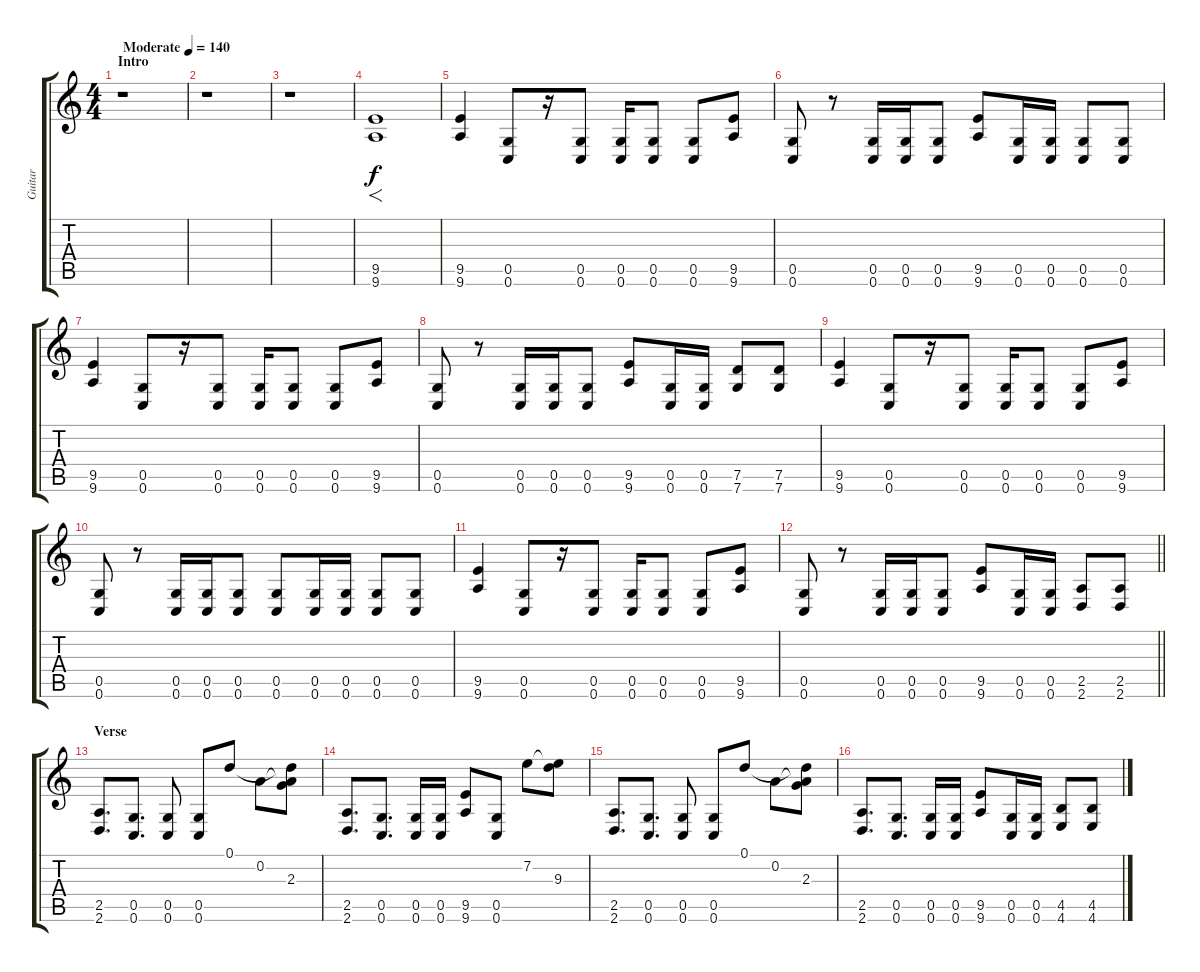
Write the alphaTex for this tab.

\track ("Guitar " "Guitar ") {instrument distortionguitar}
\staff {score tabs}
\tuning (D4 A3 F3 C3 G2 C2) {hide}
\ts (4 4)
\section ("" "Intro")
\tempo (140 "Moderate")
\clef g2
\ks c
r.1{dy f instrument distortionguitar} |
r.1 |
r.1 |
(9.5 9.6).1{f} |
(9.5 9.6).4 (0.5 0.6).8 r.16 (0.5 0.6).8 (0.5 0.6).16 (0.5 0.6).8 (0.5 0.6).8 (9.5 9.6).8 |
(0.5 0.6).8 r.8 (0.5 0.6).16 (0.5 0.6).16 (0.5 0.6).8 (9.5 9.6).8 (0.5 0.6).16 (0.5 0.6).16 (0.5 0.6).8 (0.5 0.6).8 |
(9.5 9.6).4 (0.5 0.6).8 r.16 (0.5 0.6).8 (0.5 0.6).16 (0.5 0.6).8 (0.5 0.6).8 (9.5 9.6).8 |
(0.5 0.6).8 r.8 (0.5 0.6).16 (0.5 0.6).16 (0.5 0.6).8 (9.5 9.6).8 (0.5 0.6).16 (0.5 0.6).16 (7.5 7.6).8 (7.5 7.6).8 |
(9.5 9.6).4 (0.5 0.6).8 r.16 (0.5 0.6).8 (0.5 0.6).16 (0.5 0.6).8 (0.5 0.6).8 (9.5 9.6).8 |
(0.5 0.6).8 r.8 (0.5 0.6).16 (0.5 0.6).16 (0.5 0.6).8 (0.5 0.6).8 (0.5 0.6).16 (0.5 0.6).16 (0.5 0.6).8 (0.5 0.6).8 |
(9.5 9.6).4 (0.5 0.6).8 r.16 (0.5 0.6).8 (0.5 0.6).16 (0.5 0.6).8 (0.5 0.6).8 (9.5 9.6).8 |
\barLineRight lightlight
(0.5 0.6).8 r.8 (0.5 0.6).16 (0.5 0.6).16 (0.5 0.6).8 (9.5 9.6).8 (0.5 0.6).16 (0.5 0.6).16 (2.5 2.6).8 (2.5 2.6).8 |
\section ("" "Verse")
(2.5 2.6).8{d} (0.5 0.6).8{d} (0.5 0.6).8 (0.5 0.6).8 0.1.8 0.2.8 (0.1{t} 0.2{t} 2.3).8 |
(2.5 2.6).8{d} (0.5 0.6).8{d} (0.5 0.6).16 (0.5 0.6).16 (9.5 9.6).8 (0.5 0.6).8 7.2.8 (7.2{t} 9.3).8 |
(2.5 2.6).8{d} (0.5 0.6).8{d} (0.5 0.6).8 (0.5 0.6).8 0.1.8 0.2.8 (0.1{t} 0.2{t} 2.3).8 |
(2.5 2.6).8{d} (0.5 0.6).8{d} (0.5 0.6).16 (0.5 0.6).16 (9.5 9.6).8 (0.5 0.6).16 (0.5 0.6).16 (4.5 4.6).8 (4.5 4.6).8
